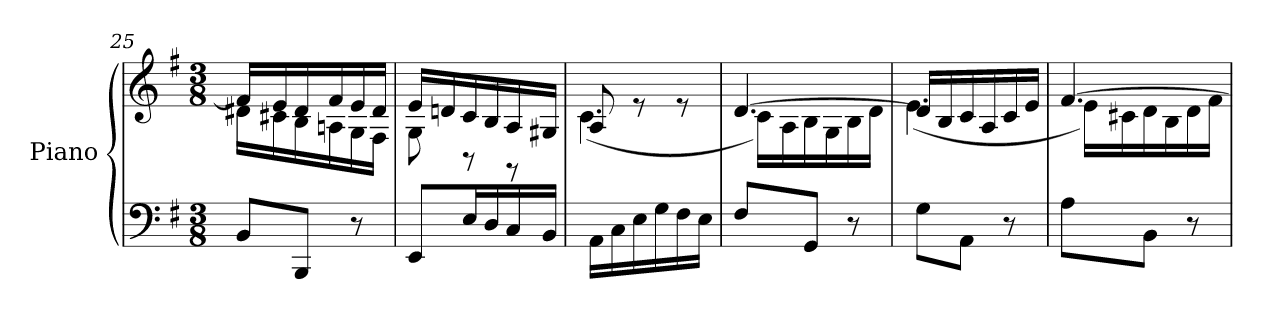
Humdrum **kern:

**kern	**kern
*part1	*part1
*staff2	*staff1
*I"Piano	*
*I'Pno	*
*clefF4	*clefG2
*k[f#]	*k[f#]
*M3/8	*M3/8
=25	=25
*	*^
8BB/L	16f#/LL]	16d#X\LL
.	16e/	16c#X\
8BBB/J	16d#/	16B\
.	16f#/	16An\
8r	16e/	16G\
.	16d#/JJ	16F#\JJ
=26	=26	=26
8EE/L	16e/LL	8G\
.	16dn/	.
16E/L	16c/	8rBB
16D/	16B/	.
16C/	16A/	8rGG
16BB/JJ	16G#X/JJ	.
=27	=27	=27
16AA\LL	8A/	(<4.c\
16C\	.	.
16E\	8re	.
16G\	.	.
16F#\	8re	.
16E\JJ	.	.
!!LO:PB:g=z	!!
=28	=28	=28
8F#/L	[4.d/	16c\LL)
.	.	16A\
8GG/J	.	16B\
.	.	16G\
8r	.	16B\
.	.	16d\JJ
=29	=29	=29
8G\L	16d/LL]	(<4.e\
.	16B/	.
8AA\J	16c/	.
.	16A/	.
8r	16c/	.
.	16e/JJ	.
=30	=30	=30
8A\L	[4.f#/	16e\LL)
.	.	16c#X\
8BB\J	.	16d\
.	.	16B\
8r	.	16d\
.	.	16f#\JJ
*	*v	*v
=	=
*-	*-
